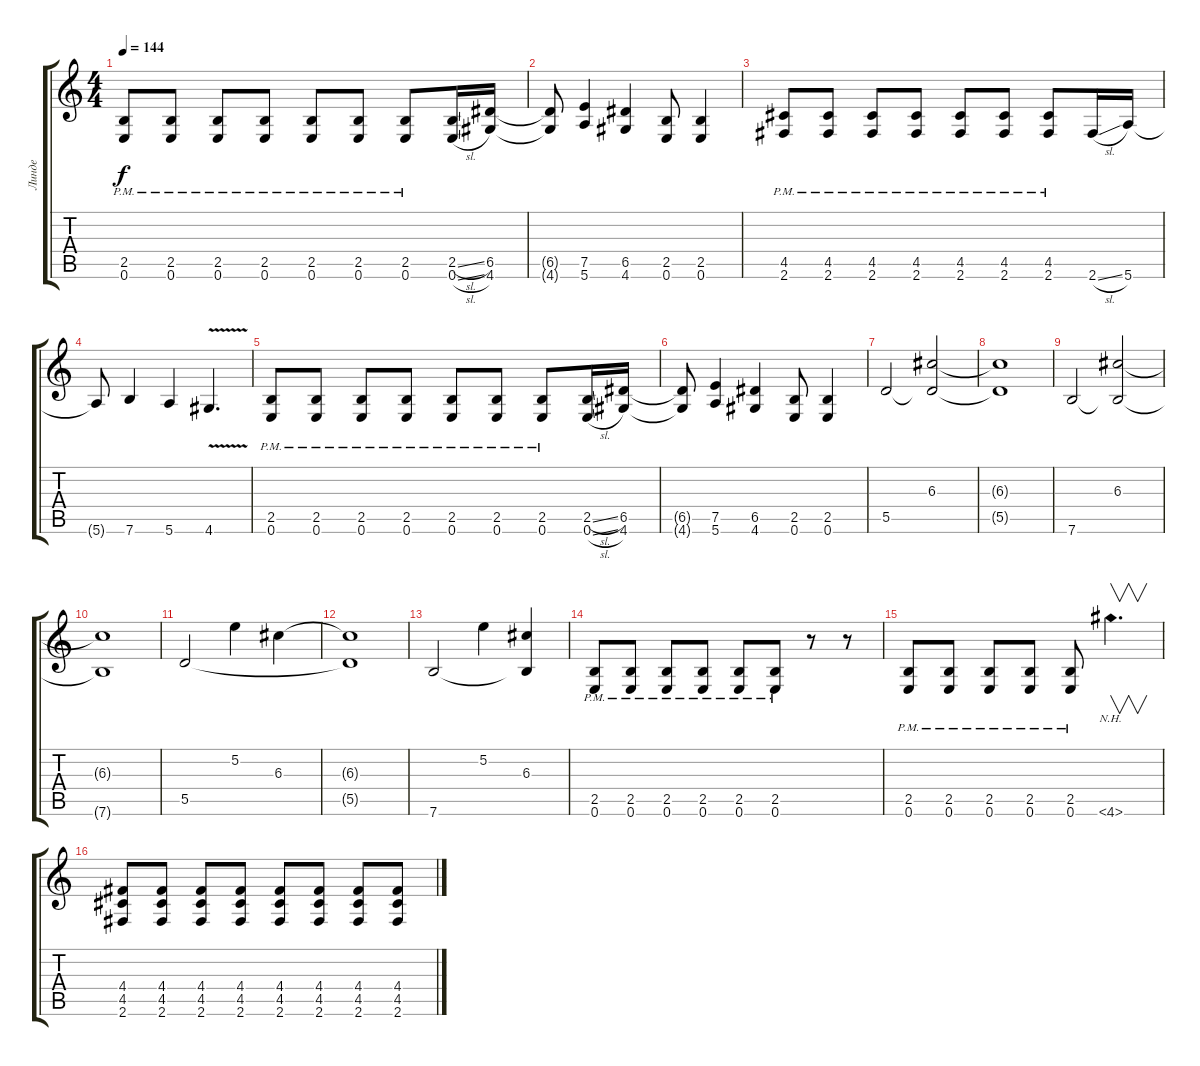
\track ("Линде" "Линде") {instrument distortionguitar}
\staff {score tabs}
\tuning (E4 B3 G3 D3 A2 E2) {hide}
\ts (4 4)
\tempo 144
\clef g2
\ks c
(2.5{pm} 0.6{pm}).8{dy f} (2.5{pm} 0.6{pm}).8 (2.5{pm} 0.6{pm}).8 (2.5{pm} 0.6{pm}).8 (2.5{pm} 0.6{pm}).8 (2.5{pm} 0.6{pm}).8 (2.5{pm} 0.6{pm}).8 (2.5{sl} 0.6{sl}).16 (6.5 4.6).16 |
(6.5{t} 4.6{t}).8 (7.5 5.6).4 (6.5 4.6).4 (2.5 0.6).8 (2.5 0.6).4 |
(4.5{pm} 2.6{pm}).8 (4.5{pm} 2.6{pm}).8 (4.5{pm} 2.6{pm}).8 (4.5{pm} 2.6{pm}).8 (4.5{pm} 2.6{pm}).8 (4.5{pm} 2.6{pm}).8 (4.5{pm} 2.6{pm}).8 2.6{sl}.16 5.6.16 |
5.6{t}.8 7.6.4 5.6.4 4.6{v}.4{d} |
(2.5{pm} 0.6{pm}).8 (2.5{pm} 0.6{pm}).8 (2.5{pm} 0.6{pm}).8 (2.5{pm} 0.6{pm}).8 (2.5{pm} 0.6{pm}).8 (2.5{pm} 0.6{pm}).8 (2.5{pm} 0.6{pm}).8 (2.5{sl} 0.6{sl}).16 (6.5 4.6).16 |
(6.5{t} 4.6{t}).8 (7.5 5.6).4 (6.5 4.6).4 (2.5 0.6).8 (2.5 0.6).4 |
5.5.2 (6.3 5.5{t}).2 |
(6.3{t} 5.5{t}).1 |
7.6.2 (6.3 7.6{t}).2 |
(6.3{t} 7.6{t}).1 |
5.5.2 5.2.4 6.3.4 |
(6.3{t} 5.5{t}).1 |
7.6.2 5.2.4 (6.3 7.6{t}).4 |
(2.5{pm} 0.6{pm}).8 (2.5{pm} 0.6{pm}).8 (2.5{pm} 0.6{pm}).8 (2.5{pm} 0.6{pm}).8 (2.5{pm} 0.6{pm}).8 (2.5{pm} 0.6{pm}).8 r.8 r.8 |
(2.5{pm} 0.6{pm}).8 (2.5{pm} 0.6{pm}).8 (2.5{pm} 0.6{pm}).8 (2.5{pm} 0.6{pm}).8 (2.5{pm} 0.6{pm}).8 4.6{nh}.4{v d} |
(4.4 4.5 2.6).8 (4.4 4.5 2.6).8 (4.4 4.5 2.6).8 (4.4 4.5 2.6).8 (4.4 4.5 2.6).8 (4.4 4.5 2.6).8 (4.4 4.5 2.6).8 (4.4 4.5 2.6).8
